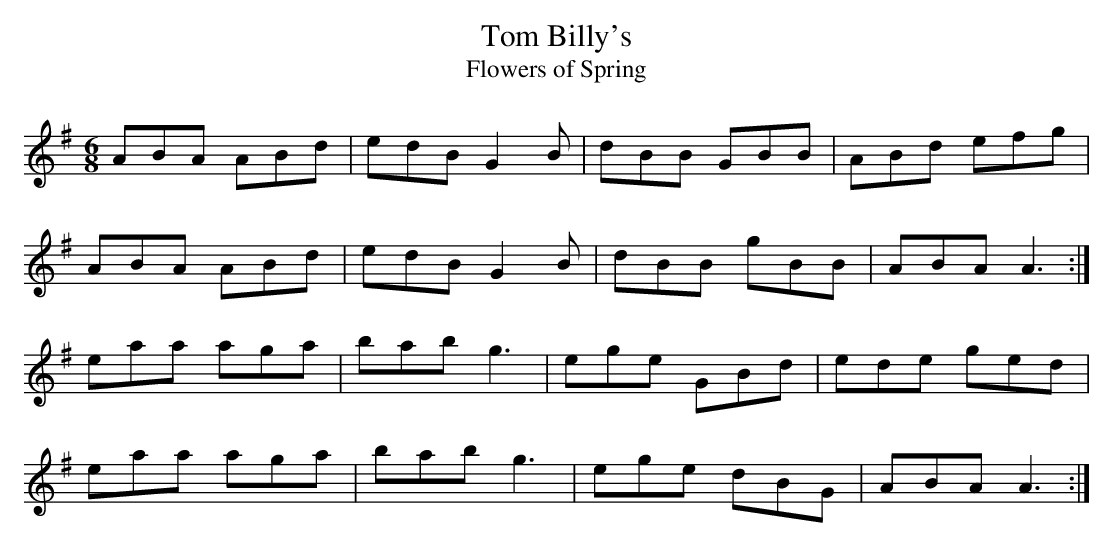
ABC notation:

X:1
T: Tom Billy's
T: Flowers of Spring
M: 6/8
L: 1/8
K: Ador
ABA ABd|edB G2B|dBB GBB|ABd efg|
ABA ABd|edB G2B|dBB gBB|ABA A3 :|
eaa aga|bab g3|ege GBd|ede ged|
eaa aga|bab g3|ege dBG|ABA A3 :|
